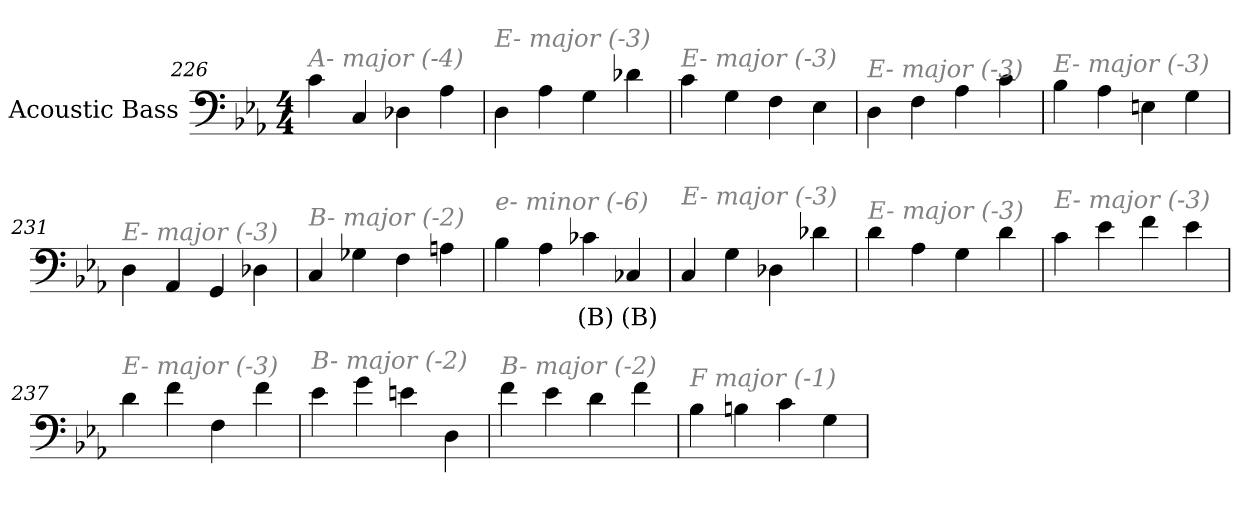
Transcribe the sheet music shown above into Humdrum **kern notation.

**kern	**text
*part1	*part1
*staff1	*staff1
*I"Acoustic Bass	*
*clefF4	*
*ITrd7c12	*
*k[b-e-a-]	*
*E-:	*
*M4/4	*
=226	=226
!LO:TX:i:color=#808080:t=A- major (-4)	!
4C	.
4CC	.
4DD-X	.
4AA-	.
=227	=227
!LO:TX:i:color=#808080:t=E- major (-3)	!
4DD	.
4AA-	.
4GG	.
4D-X	.
=228	=228
!LO:TX:i:color=#808080:t=E- major (-3)	!
4C	.
4GG	.
4FF	.
4EE-	.
=229	=229
!LO:TX:i:color=#808080:t=E- major (-3)	!
4DD	.
4FF	.
4AA-	.
4C	.
=230	=230
!LO:TX:i:color=#808080:t=E- major (-3)	!
4BB-	.
4AA-	.
4EEn	.
4GG	.
=231	=231
!LO:TX:i:color=#808080:t=E- major (-3)	!
4DD	.
4AAA-	.
4GGG	.
4DD-X	.
=232	=232
!LO:TX:i:color=#808080:t=B- major (-2)	!
4CC	.
4GG-X	.
4FF	.
4AAn	.
=233	=233
!LO:TX:i:color=#808080:t=e- minor (-6)	!
4BB-	.
4AA-	.
4C-Xi	(B)
4CC-Xi	(B)
=234	=234
!LO:TX:i:color=#808080:t=E- major (-3)	!
4CC	.
4GG	.
4DD-X	.
4D-X	.
=235	=235
!LO:TX:i:color=#808080:t=E- major (-3)	!
4D	.
4AA-	.
4GG	.
4D	.
=236	=236
!LO:TX:i:color=#808080:t=E- major (-3)	!
4C	.
4E-	.
4F	.
4E-	.
=237	=237
!LO:TX:i:color=#808080:t=E- major (-3)	!
4D	.
4F	.
4FF	.
4F	.
=238	=238
!LO:TX:i:color=#808080:t=B- major (-2)	!
4E-	.
4G	.
4En	.
4DD	.
=239	=239
!LO:TX:i:color=#808080:t=B- major (-2)	!
4F	.
4E-	.
4D	.
4F	.
=240	=240
!LO:TX:i:color=#808080:t=F major (-1)	!
4BB-	.
4BBn	.
4C	.
4GG	.
=	=
*-	*-
